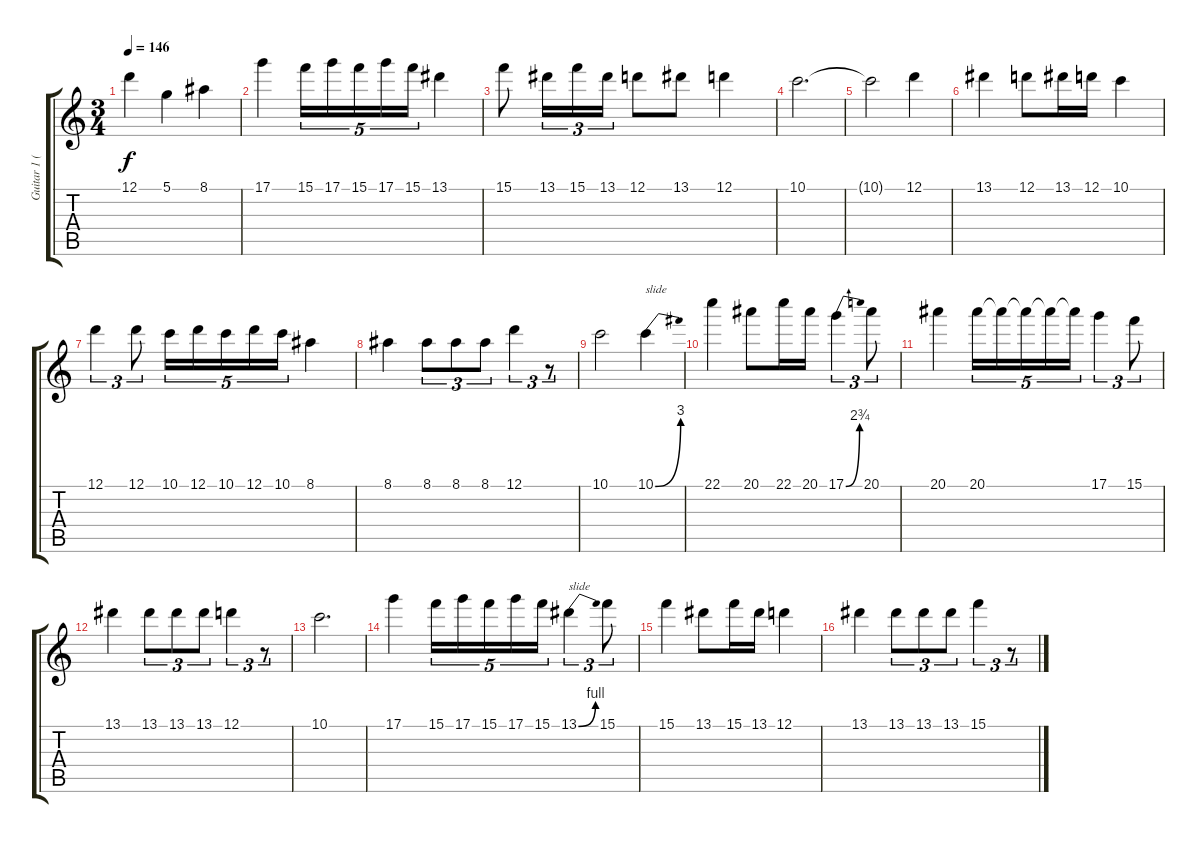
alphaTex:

\track ("Guitar 1 (Teemu)" "Guitar 1 (") {instrument distortionguitar}
\staff {score tabs}
\tuning (D4 A3 F3 C3 G2 C2) {hide}
\ts (3 4)
\tempo 146
\clef g2
\ks c
12.1.4{dy f} 5.1.4 8.1.4 |
17.1.4 15.1.16{tu (5 4)} 17.1.16{tu (5 4)} 15.1.16{tu (5 4)} 17.1.16{tu (5 4)} 15.1.16{tu (5 4)} 13.1.4 |
15.1.8 13.1.16{tu (3 2)} 15.1.16{tu (3 2)} 13.1.16{tu (3 2)} 12.1.8 13.1.8 12.1.4 |
10.1.2{d} |
10.1{t}.2 12.1.4 |
13.1.4 12.1.8 13.1.16 12.1.16 10.1.4 |
12.1.4{tu (3 2)} 12.1.8{tu (3 2)} 10.1.16{tu (5 4)} 12.1.16{tu (5 4)} 10.1.16{tu (5 4)} 12.1.16{tu (5 4)} 10.1.16{tu (5 4)} 8.1.4 |
8.1.4 8.1.8{tu (3 2)} 8.1.8{tu (3 2)} 8.1.8{tu (3 2)} 12.1.4{tu (3 2)} r.8{tu (3 2)} |
10.1.2 10.1{be (bend 0 0 60 12)}.4{txt "slide"} |
22.1.4 20.1.8 22.1.16 20.1.16 17.1{be (bend 0 0 60 11)}.4{tu (3 2)} 20.1.8{tu (3 2)} |
20.1.4 20.1.16{tu (5 4)} 20.1{t}.16{tu (5 4)} 20.1{t}.16{tu (5 4)} 20.1{t}.16{tu (5 4)} 20.1{t}.16{tu (5 4)} 17.1.4{tu (3 2)} 15.1.8{tu (3 2)} |
13.1.4 13.1.8{tu (3 2)} 13.1.8{tu (3 2)} 13.1.8{tu (3 2)} 12.1.4{tu (3 2)} r.8{tu (3 2)} |
10.1.2{d} |
17.1.4 15.1.16{tu (5 4)} 17.1.16{tu (5 4)} 15.1.16{tu (5 4)} 17.1.16{tu (5 4)} 15.1.16{tu (5 4)} 13.1{be (bend 0 0 60 4)}.4{tu (3 2) txt "slide"} 15.1.8{tu (3 2)} |
15.1.4 13.1.8 15.1.16 13.1.16 12.1.4 |
13.1.4 13.1.8{tu (3 2)} 13.1.8{tu (3 2)} 13.1.8{tu (3 2)} 15.1.4{tu (3 2)} r.8{tu (3 2)}
